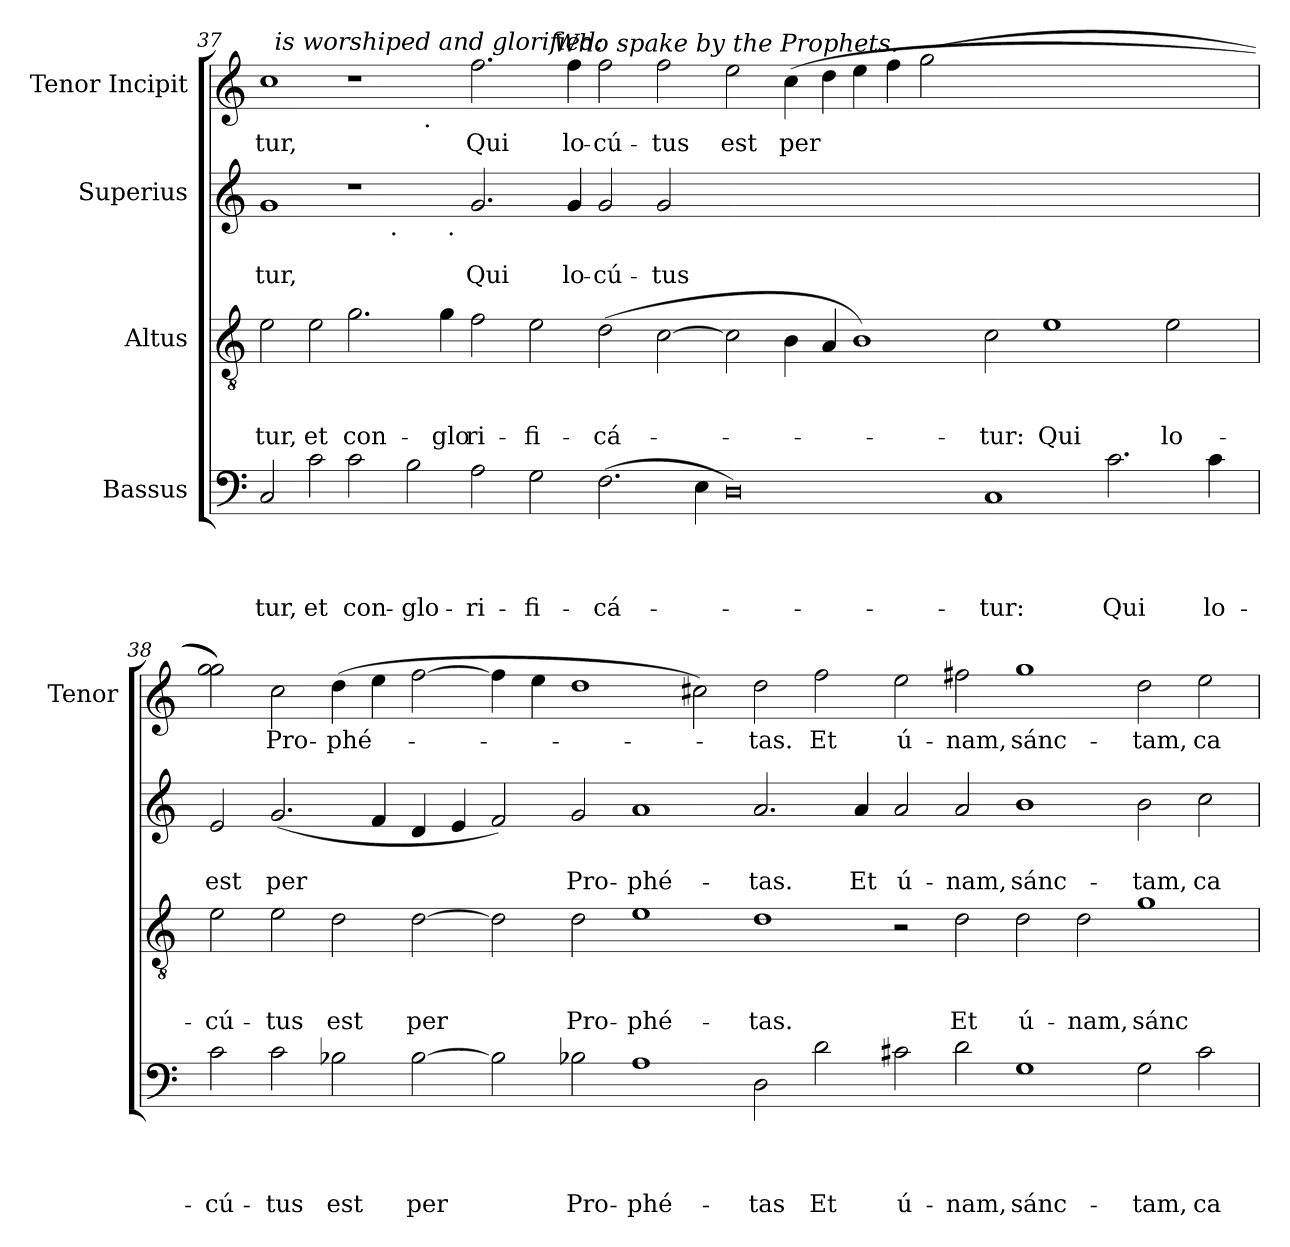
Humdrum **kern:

**kern	**text	**text	**text	**text	**kern	**text	**text	**text	**kern	**text	**text	**kern	**text
*part4	*part4	*part4	*part4	*part4	*part3	*part3	*part3	*part3	*part2	*part2	*part2	*part1	*part1
*staff4	*staff4	*staff4	*staff4	*staff4	*staff3	*staff3	*staff3	*staff3	*staff2	*staff2	*staff2	*staff1	*staff1
*I"Bassus	*	*	*	*	*I"Altus	*	*	*	*I"Superius	*	*	*I"Tenor Incipit	*
*	*	*	*	*	*	*	*	*	*	*	*	*I'Tenor	*
!!LO:PB:g=z
*clefF4	*	*	*	*	*clefGv2	*	*	*	*clefG2	*	*	*clefG2	*
*k[]	*	*	*	*	*k[]	*	*	*	*k[]	*	*	*k[]	*
*C:	*	*	*	*	*C:	*	*	*	*C:	*	*	*C:	*
=37	=37	=37	=37	=37	=37	=37	=37	=37	=37	=37	=37	=37	=37
!	!	!	!	!LO:LY:b	!	!	!	!LO:LY:b	!	!	!LO:LY:b	!	!LO:LY:b
*	*	*	*	*	*	*	*	*	*^	*	*	*^	*
*	*	*	*	*	*	*	*	*	*	*^	*	*	*	*^	*
*	*	*	*	*	*	*	*	*	*	*	*	*	*	*	*	*^	*
2C/	.	.	.	-tur,	2e\	.	.	-tur,	1g	1ryy	1ryy	.	-tur,	1cc	16.ryy	1ryy	1ryy	-tur,
!	!	!	!	!	!	!	!	!	!	!	!	!	!	!	!LO:TX:a:i:t=is worshiped and glorified&colon;	!	!	!
.	.	.	.	.	.	.	.	.	.	.	.	.	.	.	1ryy	.	.	.
!	!	!	!	!LO:LY:b	!	!	!	!LO:LY:b	!	!	!	!	!	!	!	!	!	!
2c\	.	.	.	et	2e\	.	.	et	.	.	.	.	.	.	.	.	.	.
!	!	!	!	!LO:LY:b	!	!	!	!LO:LY:b	!	!	!	!	!	!	!	!	!	!
2c\	.	.	.	con-	2.g\	.	.	con-	1r	4.ryy	2ryy	.	.	1r	.	2ryy	1ryy	.
.	.	.	.	.	.	.	.	.	.	.	.	.	.	.	1ryy	.	.	.
!	!	!	!	!	!	!	!	!	!	!LO:TX:b:t=.	!	!	!	!	!	!	!	!
.	.	.	.	.	.	.	.	.	.	1ryy	.	.	.	.	.	.	.	.
!	!	!	!	!LO:LY:b	!	!	!	!	!	!	!	!	!	!	!	!	!	!
2B\	.	.	.	-glo-	.	.	.	.	.	.	4ryy	.	.	.	.	8ryy	.	.
!	!	!	!	!	!	!	!	!	!	!	!	!	!	!	!	!LO:TX:b:t=.	!	!
.	.	.	.	.	.	.	.	.	.	.	.	.	.	.	.	1ryy	.	.
!	!	!	!	!	!	!	!	!LO:LY:b	!	!	!	!	!	!	!	!	!	!
.	.	.	.	.	4g\	.	.	-glo-	.	.	32ryy	.	.	.	.	.	.	.
!	!	!	!	!	!	!	!	!	!	!	!LO:TX:b:t=.	!	!	!	!	!	!	!
.	.	.	.	.	.	.	.	.	.	.	1ryy	.	.	.	.	.	.	.
!	!	!	!	!LO:LY:b	!	!	!	!LO:LY:b	!	!	!	!	!LO:LY:b	!	!	!	!	!LO:LY:b
2A\	.	.	.	-ri-	2f\	.	.	-ri-	2.g/	.	.	.	Qui	2.ff\	.	.	2ryy	Qui
.	.	.	.	.	.	.	.	.	.	.	.	.	.	.	1ryy	.	.	.
.	.	.	.	.	.	.	.	.	.	1ryy	.	.	.	.	.	.	.	.
!	!	!	!	!LO:LY:b	!	!	!	!LO:LY:b	!	!	!	!	!	!	!	!	!	!
2G\	.	.	.	-fi-	2e\	.	.	-fi-	.	.	.	.	.	.	.	.	8ryy	.
.	.	.	.	.	.	.	.	.	.	.	.	.	.	.	.	1ryy	32ryy	.
!	!	!	!	!	!	!	!	!	!	!	!	!	!	!	!	!	!LO:TX:a:i:t=Who spake by the Prophets.	!
.	.	.	.	.	.	.	.	.	.	.	.	.	.	.	.	.	1ryy	.
!	!	!	!	!	!	!	!	!	!	!	!	!	!LO:LY:b	!	!	!	!	!LO:LY:b
.	.	.	.	.	.	.	.	.	4g/	.	.	.	lo-	4ff\	.	.	.	lo-
.	.	.	.	.	.	.	.	.	.	.	1ryy	.	.	.	.	.	.	.
!	!	!	!	!LO:LY:b	!	!	!	!LO:LY:b	!	!	!	!	!LO:LY:b	!	!	!	!	!LO:LY:b
(>2.F\	.	.	.	-cá-	(>2d\	.	.	-cá-	2g/	.	.	.	-cú-	2ff\	.	.	.	-cú-
.	.	.	.	.	.	.	.	.	.	.	.	.	.	.	1ryy	.	.	.
.	.	.	.	.	.	.	.	.	.	1ryy	.	.	.	.	.	.	.	.
!	!	!	!	!	!	!	!	!	!	!	!	!	!LO:LY:b	!	!	!	!	!LO:LY:b
.	.	.	.	.	[>2c\	.	.	.	2g/	.	.	.	-tus	2ff\	.	.	.	-tus
.	.	.	.	.	.	.	.	.	.	.	.	.	.	.	.	1ryy	.	.
.	.	.	.	.	.	.	.	.	.	.	.	.	.	.	.	.	1ryy	.
4E\	.	.	.	.	.	.	.	.	.	.	.	.	.	.	.	.	.	.
.	.	.	.	.	.	.	.	.	.	.	1ryy	.	.	.	.	.	.	.
!	!	!	!	!	!	!	!	!	!	!	!	!	!	!	!	!	!	!LO:LY:b
0D)	.	.	.	.	2c\]	.	.	.	00ryy	.	.	.	.	2ee\	.	.	.	est
.	.	.	.	.	.	.	.	.	.	.	.	.	.	.	1ryy	.	.	.
.	.	.	.	.	.	.	.	.	.	1ryy	.	.	.	.	.	.	.	.
!	!	!	!	!	!	!	!	!	!	!	!	!	!	!	!	!	!	!LO:LY:b
.	.	.	.	.	4B\	.	.	.	.	.	.	.	.	(>4cc\	.	.	.	per
.	.	.	.	.	.	.	.	.	.	.	.	.	.	.	.	1ryy	.	.
.	.	.	.	.	.	.	.	.	.	.	.	.	.	.	.	.	1ryy	.
.	.	.	.	.	4A/	.	.	.	.	.	.	.	.	4dd\	.	.	.	.
.	.	.	.	.	.	.	.	.	.	.	1ryy	.	.	.	.	.	.	.
.	.	.	.	.	1B)	.	.	.	.	.	.	.	.	4ee\	.	.	.	.
.	.	.	.	.	.	.	.	.	.	.	.	.	.	.	1ryy	.	.	.
.	.	.	.	.	.	.	.	.	.	.	.	.	.	4ff\	.	.	.	.
.	.	.	.	.	.	.	.	.	.	1ryy	.	.	.	.	.	.	.	.
.	.	.	.	.	.	.	.	.	.	.	.	.	.	(>2gg\	.	.	.	.
.	.	.	.	.	.	.	.	.	.	.	.	.	.	.	.	1ryy	.	.
.	.	.	.	.	.	.	.	.	.	.	.	.	.	.	.	.	1ryy	.
.	.	.	.	.	.	.	.	.	.	.	1ryy	.	.	.	.	.	.	.
!	!	!	!	!LO:LY:b	!	!	!	!LO:LY:b	!	!	!	!	!	!	!	!	!	!
1C	.	.	.	-tur:	2c\	.	.	-tur:	.	.	.	.	.	0ryy	.	.	.	.
.	.	.	.	.	.	.	.	.	.	.	.	.	.	.	1ryy	.	.	.
.	.	.	.	.	.	.	.	.	.	1ryy	.	.	.	.	.	.	.	.
!	!	!	!	!	!	!	!	!LO:LY:b	!	!	!	!	!	!	!	!	!	!
.	.	.	.	.	1e	.	.	Qui	.	.	.	.	.	.	.	.	.	.
.	.	.	.	.	.	.	.	.	.	.	.	.	.	.	.	1ryy	.	.
.	.	.	.	.	.	.	.	.	.	.	.	.	.	.	.	.	1ryy	.
.	.	.	.	.	.	.	.	.	.	.	1ryy	.	.	.	.	.	.	.
!	!	!	!	!LO:LY:b	!	!	!	!	!	!	!	!	!	!	!	!	!	!
2.c\	.	.	.	Qui	.	.	.	.	.	.	.	.	.	.	.	.	.	.
.	.	.	.	.	.	.	.	.	.	.	.	.	.	.	2ryy	.	.	.
.	.	.	.	.	.	.	.	.	.	2ryy	.	.	.	.	.	.	.	.
!	!	!	!	!	!	!	!	!LO:LY:b	!	!	!	!	!	!	!	!	!	!
.	.	.	.	.	2e\	.	.	lo-	.	.	.	.	.	.	.	.	.	.
.	.	.	.	.	.	.	.	.	.	.	.	.	.	.	4ryy	.	.	.
.	.	.	.	.	.	.	.	.	.	.	.	.	.	.	.	4.ryy	.	.
.	.	.	.	.	.	.	.	.	.	.	.	.	.	.	.	.	4ryy	.
!	!	!	!	!LO:LY:b	!	!	!	!	!	!	!	!	!	!	!	!	!	!
4c\	.	.	.	lo-	.	.	.	.	.	.	.	.	.	.	.	.	.	.
.	.	.	.	.	.	.	.	.	.	.	8..ryy	.	.	.	.	.	.	.
.	.	.	.	.	.	.	.	.	.	.	.	.	.	.	8ryy	.	.	.
.	.	.	.	.	.	.	.	.	.	8ryy	.	.	.	.	.	.	.	.
.	.	.	.	.	.	.	.	.	.	.	.	.	.	.	.	.	16.ryy	.
.	.	.	.	.	.	.	.	.	.	.	.	.	.	.	32ryy	.	.	.
!!LO:PB:g=z
=38	=38	=38	=38	=38	=38	=38	=38	=38	=38	=38	=38	=38	=38	=38	=38	=38	=38	=38
!	!	!	!	!LO:LY:b	!	!	!	!LO:LY:b	!	!	!	!	!LO:LY:b	!	!	!	!	!
*	*	*	*	*	*	*	*	*	*v	*v	*v	*	*	*	*	*	*	*
*	*	*	*	*	*	*	*	*	*	*	*	*v	*v	*v	*v	*
2c\	.	.	.	-cú-	2e\	.	.	-cú-	2e/	.	est	2gg\ 2gg\))	.
!	!	!	!	!LO:LY:b	!	!	!	!LO:LY:b	!	!	!LO:LY:b	!	!LO:LY:b
2c\	.	.	.	-tus	2e\	.	.	-tus	(<2.g/	.	per	2cc\	Pro-
!	!	!	!	!LO:LY:b	!	!	!	!LO:LY:b	!	!	!	!	!LO:LY:b
2B-X\	.	.	.	est	2d\	.	.	est	.	.	.	(>4dd\	-phé-
.	.	.	.	.	.	.	.	.	4f/	.	.	4ee\	.
!	!	!	!	!LO:LY:b	!	!	!	!LO:LY:b	!	!	!	!	!
[>2B-\	.	.	.	per	[>2d\	.	.	per	4d/	.	.	[>2ff\	.
.	.	.	.	.	.	.	.	.	4e/	.	.	.	.
2B-\]	.	.	.	.	2d\]	.	.	.	2f/)	.	.	4ff\]	.
.	.	.	.	.	.	.	.	.	.	.	.	4ee\	.
!	!	!	!	!LO:LY:b	!	!	!	!LO:LY:b	!	!	!LO:LY:b	!	!
2B-X\	.	.	.	Pro-	2d\	.	.	Pro-	2g/	.	Pro-	1dd	.
!	!	!	!	!LO:LY:b	!	!	!	!LO:LY:b	!	!	!LO:LY:b	!	!
1A	.	.	.	-phé-	1e	.	.	-phé-	1a	.	-phé-	.	.
.	.	.	.	.	.	.	.	.	.	.	.	2cc#X\)	.
!	!	!	!	!LO:LY:b	!	!	!	!LO:LY:b	!	!	!LO:LY:b	!	!LO:LY:b
2D\	.	.	.	-tas	1d	.	.	-tas.	2.a/	.	-tas.	2dd\	-tas.
!	!	!	!	!LO:LY:b	!	!	!	!	!	!	!	!	!LO:LY:b
2d\	.	.	.	Et	.	.	.	.	.	.	.	2ff\	Et
!	!	!	!	!	!	!	!	!	!	!	!LO:LY:b	!	!
.	.	.	.	.	.	.	.	.	4a/	.	Et	.	.
!	!	!	!	!LO:LY:b	!	!	!	!	!	!	!LO:LY:b	!	!LO:LY:b
2c#X\	.	.	.	ú-	2r	.	.	.	2a/	.	ú-	2ee\	ú-
!	!	!	!	!LO:LY:b	!	!	!	!LO:LY:b	!	!	!LO:LY:b	!	!LO:LY:b
2d\	.	.	.	-nam,	2d\	.	.	Et	2a/	.	-nam,	2ff#X\	-nam,
!	!	!	!	!LO:LY:b	!	!	!	!LO:LY:b	!	!	!LO:LY:b	!	!LO:LY:b
1G	.	.	.	sánc-	2d\	.	.	ú-	1b	.	sánc-	1gg	sánc-
!	!	!	!	!	!	!	!	!LO:LY:b	!	!	!	!	!
.	.	.	.	.	2d\	.	.	-nam,	.	.	.	.	.
!	!	!	!	!LO:LY:b	!	!	!	!LO:LY:b	!	!	!LO:LY:b	!	!LO:LY:b
2G\	.	.	.	-tam,	1g	.	.	sánc-	2b\	.	-tam,	2dd\	-tam,
!	!	!	!	!LO:LY:b	!	!	!	!	!	!	!LO:LY:b	!	!LO:LY:b
2c#\	.	.	.	ca-	.	.	.	.	2cc\	.	ca-	2ee\	ca-
=	=	=	=	=	=	=	=	=	=	=	=	=	=
*-	*-	*-	*-	*-	*-	*-	*-	*-	*-	*-	*-	*-	*-
